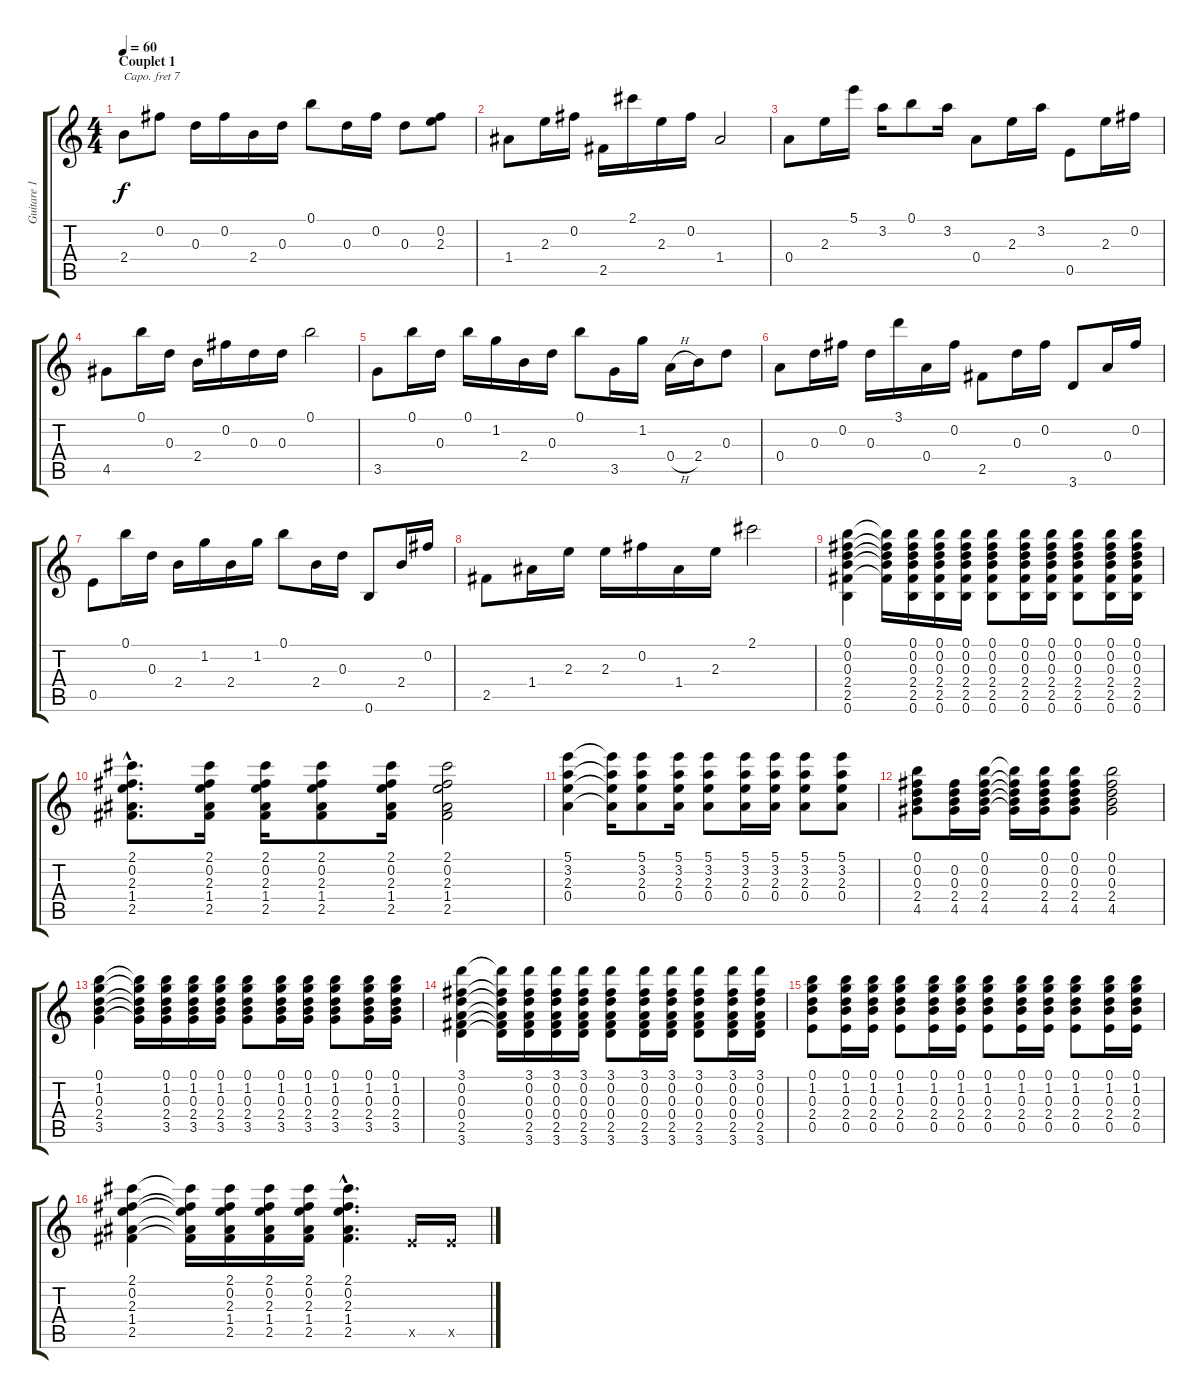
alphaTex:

\track ("Guitare 1" "Guitare 1") {instrument acousticguitarnylon}
\staff {score tabs}
\capo 7
\tuning (E4 B3 G3 D3 A2 E2) {hide}
\ts (4 4)
\section ("" "Couplet 1")
\tempo 60
\clef g2
\ks c
2.4.8{dy f} 0.2.8 0.3.16 0.2.16 2.4.16 0.3.16 0.1.8 0.3.16 0.2.16 0.3.8 (0.2 2.3).8 |
1.4.8 2.3.16 0.2.16 2.5.16 2.1.16 2.3.16 0.2.16 1.4.2 |
0.4.8 2.3.16 5.1.16 3.2.16 0.1.8 3.2.16 0.4.8 2.3.16 3.2.16 0.5.8 2.3.16 0.2.16 |
4.5.8 0.1.16 0.3.16 2.4.16 0.2.16 0.3.16 0.3.16 0.1.2 |
3.5.8 0.1.16 0.3.16 0.1.16 1.2.16 2.4.16 0.3.16 0.1.8 3.5.16 1.2.16 0.4{h}.16 2.4.16 0.3.8 |
0.4.8 0.3.16 0.2.16 0.3.16 3.1.16 0.4.16 0.2.16 2.5.8 0.3.16 0.2.16 3.6.8 0.4.16 0.2.16 |
0.5.8 0.1.16 0.3.16 2.4.16 1.2.16 2.4.16 1.2.16 0.1.8 2.4.16 0.3.16 0.6.8 2.4.16 0.2.16 |
2.5.8 1.4.16 2.3.16 2.3.16 0.2.16 1.4.16 2.3.16 2.1.2 |
(0.1 0.2 0.3 2.4 2.5 0.6).4 (0.1{t} 0.2{t} 0.3{t} 2.4{t} 2.5{t}).16 (0.1 0.2 0.3 2.4 2.5 0.6).16 (0.1 0.2 0.3 2.4 2.5 0.6).16 (0.1 0.2 0.3 2.4 2.5 0.6).16 (0.1 0.2 0.3 2.4 2.5 0.6).8 (0.1 0.2 0.3 2.4 2.5 0.6).16 (0.1 0.2 0.3 2.4 2.5 0.6).16 (0.1 0.2 0.3 2.4 2.5 0.6).8 (0.1 0.2 0.3 2.4 2.5 0.6).16 (0.1 0.2 0.3 2.4 2.5 0.6).16 |
(2.1{hac} 0.2{hac} 2.3{hac} 1.4{hac} 2.5{hac}).8{d} (2.1 0.2 2.3 1.4 2.5).16 (2.1 0.2 2.3 1.4 2.5).16 (2.1 0.2 2.3 1.4 2.5).8 (2.1 0.2 2.3 1.4 2.5).16 (2.1 0.2 2.3 1.4 2.5).2 |
(5.1 3.2 2.3 0.4).4 (5.1{t} 3.2{t} 2.3{t} 0.4{t}).16 (5.1 3.2 2.3 0.4).8 (5.1 3.2 2.3 0.4).16 (5.1 3.2 2.3 0.4).8 (5.1 3.2 2.3 0.4).16 (5.1 3.2 2.3 0.4).16 (5.1 3.2 2.3 0.4).8 (5.1 3.2 2.3 0.4).8 |
(0.1 0.2 0.3 2.4 4.5).8 (0.2 0.3 2.4 4.5).16 (0.1 0.2 0.3 2.4 4.5).16 (0.1{t} 0.2{t} 0.3{t} 2.4{t} 4.5{t}).16 (0.1 0.2 0.3 2.4 4.5).16 (0.1 0.2 0.3 2.4 4.5).8 (0.1 0.2 0.3 2.4 4.5).2 |
(0.1 1.2 0.3 2.4 3.5).4 (0.1{t} 1.2{t} 0.3{t} 2.4{t} 3.5{t}).16 (0.1 1.2 0.3 2.4 3.5).16 (0.1 1.2 0.3 2.4 3.5).16 (0.1 1.2 0.3 2.4 3.5).16 (0.1 1.2 0.3 2.4 3.5).8 (0.1 1.2 0.3 2.4 3.5).16 (0.1 1.2 0.3 2.4 3.5).16 (0.1 1.2 0.3 2.4 3.5).8 (0.1 1.2 0.3 2.4 3.5).16 (0.1 1.2 0.3 2.4 3.5).16 |
(3.1 0.2 0.3 0.4 2.5 3.6).4 (3.1{t} 0.2{t} 0.3{t} 0.4{t} 2.5{t} 3.6{t}).16 (3.1 0.2 0.3 0.4 2.5 3.6).16 (3.1 0.2 0.3 0.4 2.5 3.6).16 (3.1 0.2 0.3 0.4 2.5 3.6).16 (3.1 0.2 0.3 0.4 2.5 3.6).8 (3.1 0.2 0.3 0.4 2.5 3.6).16 (3.1 0.2 0.3 0.4 2.5 3.6).16 (3.1 0.2 0.3 0.4 2.5 3.6).8 (3.1 0.2 0.3 0.4 2.5 3.6).16 (3.1 0.2 0.3 0.4 2.5 3.6).16 |
(0.1 1.2 0.3 2.4 0.5).8 (0.1 1.2 0.3 2.4 0.5).16 (0.1 1.2 0.3 2.4 0.5).16 (0.1 1.2 0.3 2.4 0.5).8 (0.1 1.2 0.3 2.4 0.5).16 (0.1 1.2 0.3 2.4 0.5).16 (0.1 1.2 0.3 2.4 0.5).8 (0.1 1.2 0.3 2.4 0.5).16 (0.1 1.2 0.3 2.4 0.5).16 (0.1 1.2 0.3 2.4 0.5).8 (0.1 1.2 0.3 2.4 0.5).16 (0.1 1.2 0.3 2.4 0.5).16 |
(2.1 0.2 2.3 1.4 2.5).4 (2.1{t} 0.2{t} 2.3{t} 1.4{t} 2.5{t}).16 (2.1 0.2 2.3 1.4 2.5).16 (2.1 0.2 2.3 1.4 2.5).16 (2.1 0.2 2.3 1.4 2.5).16 (2.1{hac} 0.2{hac} 2.3{hac} 1.4{hac} 2.5{hac}).4{d} 0.5{x}.16 0.5{x}.16
